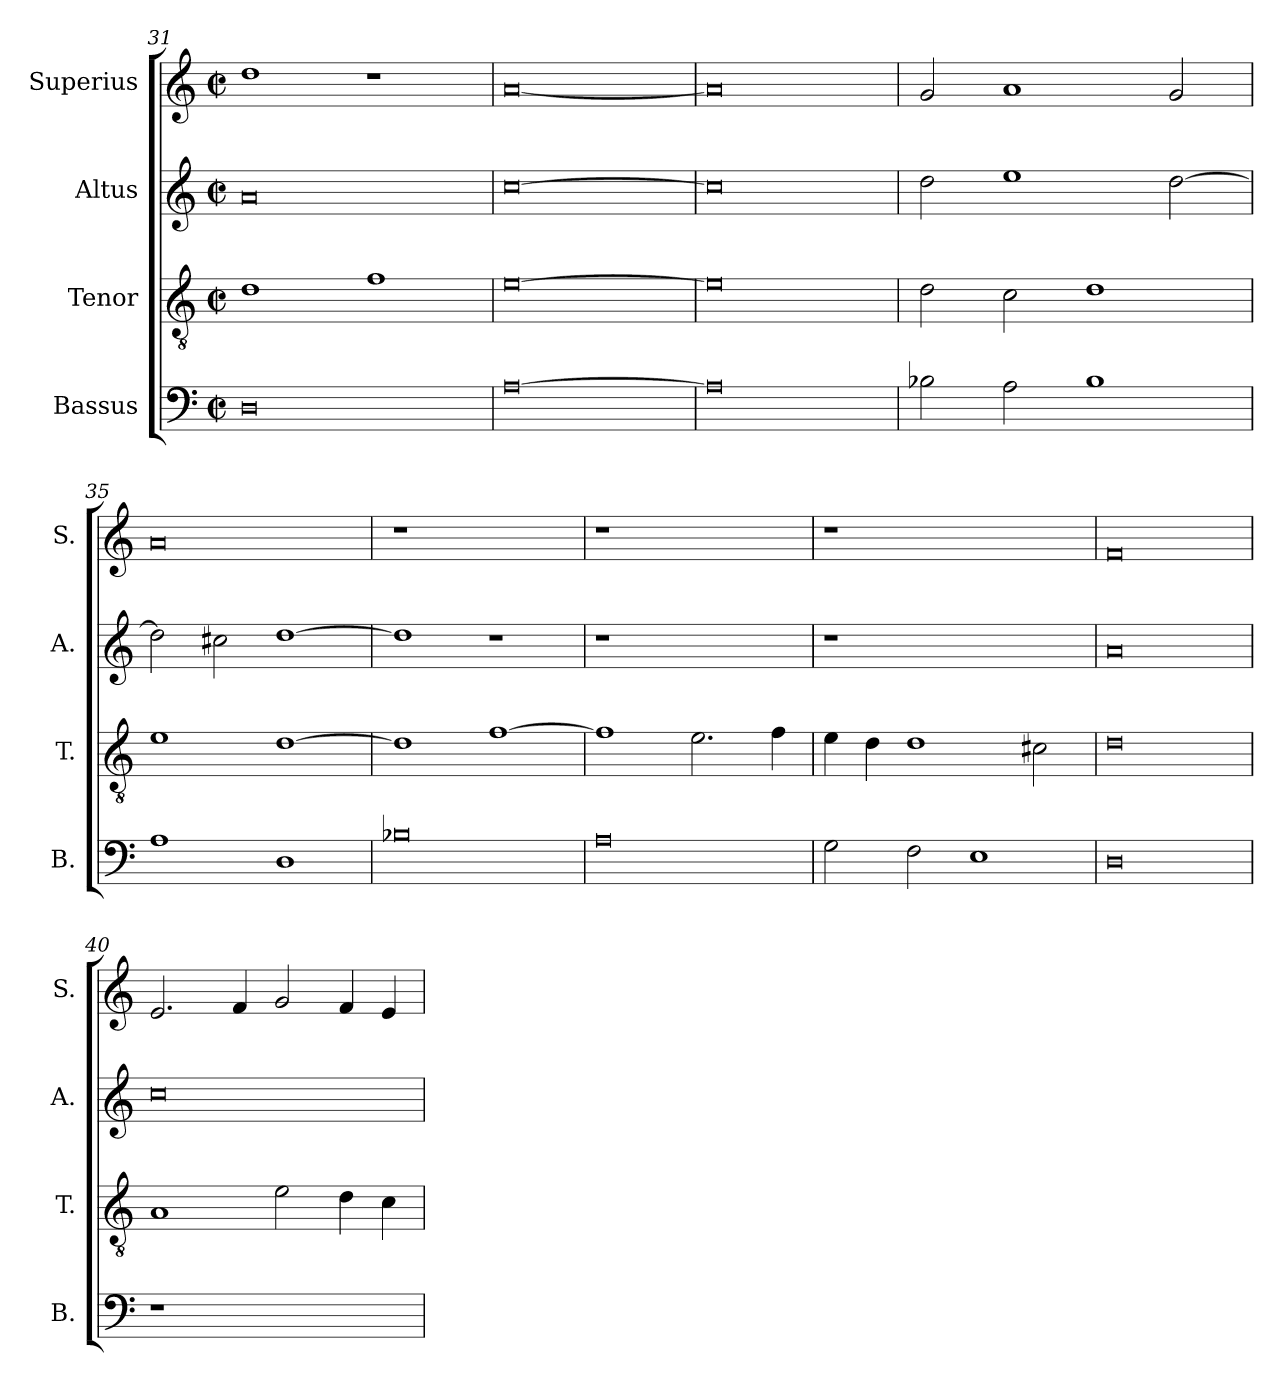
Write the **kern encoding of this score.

**kern	**kern	**kern	**kern
*part4	*part3	*part2	*part1
*staff4	*staff3	*staff2	*staff1
*I"Bassus	*I"Tenor	*I"Altus	*I"Superius
*I'B.	*I'T.	*I'A.	*I'S.
*clefF4	*clefGv2	*clefG2	*clefG2
*	*ITrd7c12	*	*
*k[]	*k[]	*k[]	*k[]
*C:	*C:	*C:	*C:
*M2/2	*M2/2	*M2/2	*M2/2
*met(c|)	*met(c|)	*met(c|)	*met(c|)
=31	=31	=31	=31
0Di	1Di	0ai	1ddi
.	1Fi	.	1r
=32	=32	=32	=32
[>0Ai	[>0Ei	[>0cci	[<0ai
!!LO:PB:g=z
=33	=33	=33	=33
0Ai]	0Ei]	0cci]	0ai]
=34	=34	=34	=34
2B-Xi\	2Di\	2ddi\	2gi/
2Ai\	2Ci\	1eei	1ai
1B-i	1Di	.	.
.	.	[>2ddi\	2gi/
=35	=35	=35	=35
1Ai	1Ei	2ddi\]	0ai
.	.	2cc#Xi\	.
1Di	[>1Di	[>1ddi	.
=36	=36	=36	=36
!	!	!	!LO:N:vis=1
0B-Xi	1Di]	1ddi]	1r
.	[>1Fi	1r	1ryy
=37	=37	=37	=37
!	!	!LO:N:vis=1	!LO:N:vis=1
0Ai	1Fi]	1r	1r
.	2.Ei\	1ryy	1ryy
.	4Fi\	.	.
=38	=38	=38	=38
!	!	!LO:N:vis=1	!LO:N:vis=1
2Gi\	4Ei\	1r	1r
.	4Di\	.	.
2Fi\	1Di	.	.
1Ei	.	1ryy	1ryy
.	2C#Xi\	.	.
!!LO:LB:g=z
=39	=39	=39	=39
0Di	0Di	0ai	0fi
=40	=40	=40	=40
!LO:N:vis=1	!	!	!
1r	1AAi	0cci	2.ei/
.	.	.	4fi/
1ryy	2Ei\	.	2gi/
.	4Di\	.	4fi/
.	4Ci\	.	4ei/
=	=	=	=
*-	*-	*-	*-
